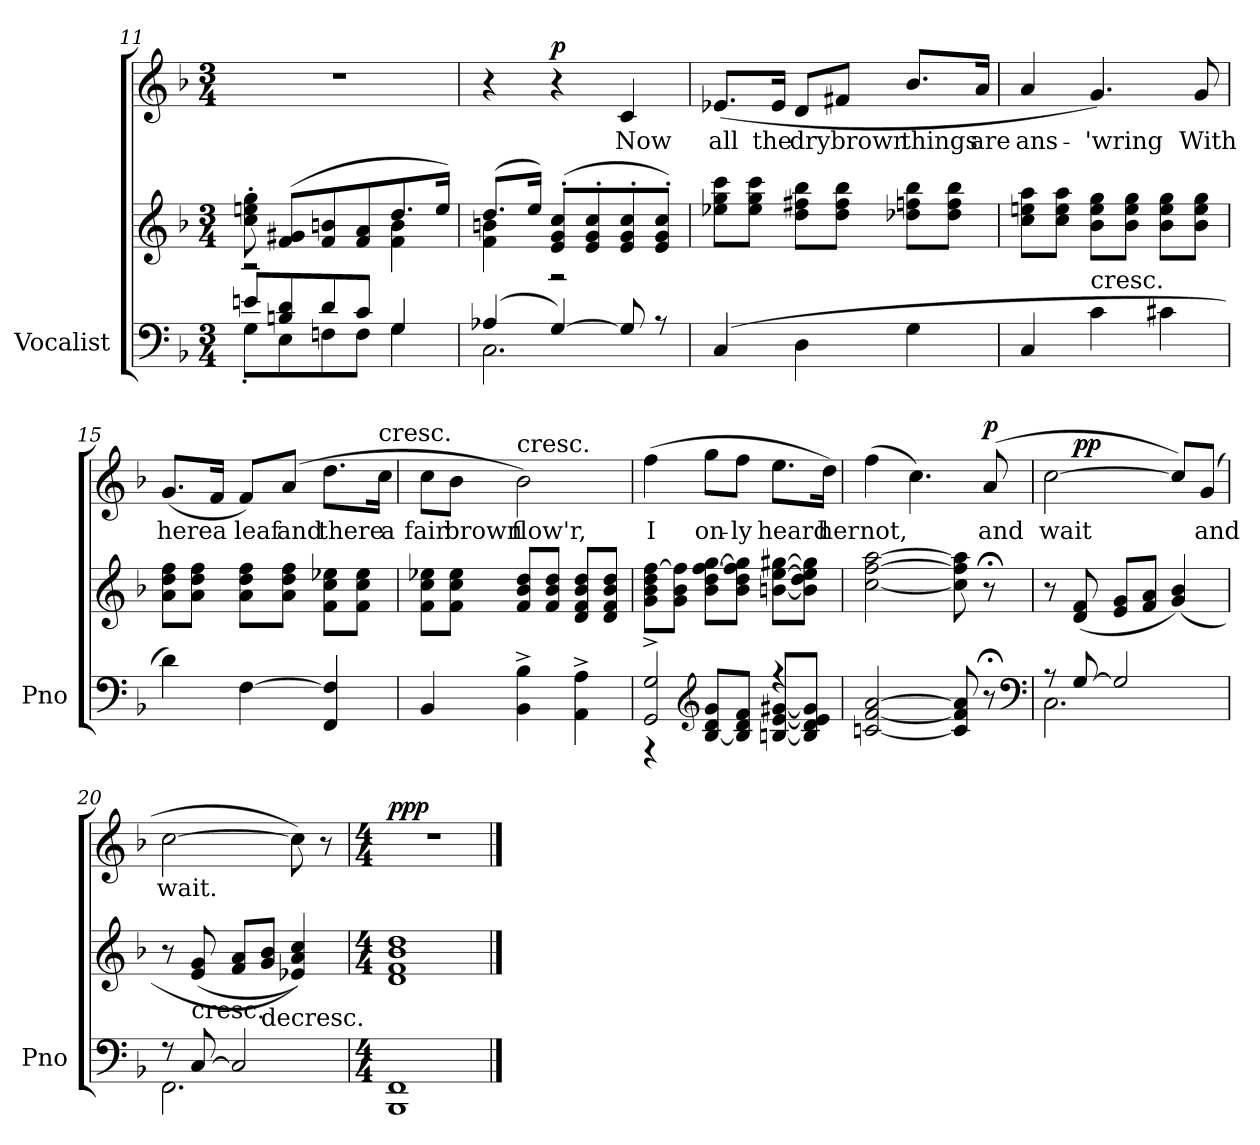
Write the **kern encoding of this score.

**kern	**kern	**kern	**text	**dynam
*part1	*part1	*part1	*part1	*part1
*staff3	*staff2	*staff1	*staff1	*staff1/2/3
*I"Vocalist	*	*	*	*
*I'Pno	*	*	*	*
*clefF4	*clefG2	*clefG2	*	*
*k[b-]	*k[b-]	*k[b-]	*	*
*F:	*F:	*F:	*	*
*M3/4	*M3/4	*M3/4	*	*
=11	=11	=11	=11	=11
*^	*^	*	*	*
8en/L	8G'\L	8cc'\ 8een'\ 8gg'\	2r	2.r	.	.
8Bn/ 8d/	8E\	(8f/ 8g#X/L	.	.	.	.
8d/	8Fn\	8f/ 8bn/	.	.	.	.
8c/J	8F\J	8f/ 8a/	.	.	.	.
4G/	4G\	8.dd/	4f\ 4b\	.	.	.
.	.	16ee/Jk)	.	.	.	.
=12	=12	=12	=12	=12	=12	=12
(4A-X/	2.C\	(8.dd/L	4f\ 4bn\	4r	.	.
.	.	16ee/Jk)	.	.	.	.
!	!	!	!	!	!	!LO:DY:c=2
[4G/)	.	(8e'/ 8g'/ 8cc'/L	2r	4r	.	p
.	.	8e'/ 8g'/ 8cc'/	.	.	.	.
8G/]	.	8e'/ 8g'/ 8cc'/	.	4c/	Now	.
8r	.	8e'/ 8g'/ 8cc'/J)	.	.	.	.
*v	*v	*	*	*	*	*
*	*v	*v	*	*	*
=13	=13	=13	=13	=13
(4C/	8ee-X\ 8gg\ 8ccc\L	(8.e-X/L	all	.
.	8ee-\ 8gg\ 8ccc\J	.	.	.
.	.	16e-/Jk	the	.
4D\	8dd\ 8ff#X\ 8bb-\L	8d/L	dry	.
.	8dd\ 8ff#\ 8bb-\J	8f#X/J	brown	.
4G\	8dd-X\ 8ffn\ 8bb-\L	8.b-/L	things	.
.	8dd-\ 8ff\ 8bb-\J	.	.	.
.	.	16a/Jk	are	.
=14	=14	=14	=14	=14
4C/	8cc\ 8een\ 8aa\L	4a/	ans-	.
.	8cc\ 8ee\ 8aa\J	.	.	.
!	!LO:TX:c:t=cresc.	!	!	!
4c\	8b-\ 8ee\ 8gg\L	4.g/)	-'wring	.
.	8b-\ 8ee\ 8gg\J	.	.	.
4c#X\	8b-\ 8ee\ 8gg\L	.	.	.
.	8b-\ 8ee\ 8gg\J	8g/	With	.
=15	=15	=15	=15	=15
4d\)	8a\ 8dd\ 8ff\L	(8.g/L	here	.
.	8a\ 8dd\ 8ff\J	.	.	.
.	.	16f/Jk	a	.
[4F\	8a\ 8dd\ 8ff\L	8f/L)	leaf	.
.	8a\ 8dd\ 8ff\J	(8a/J	and	.
4FF/ 4F]/	8f\ 8cc\ 8ee-X\L	8.dd\L	there	.
.	8f\ 8cc\ 8ee-\J	.	.	.
!	!	!LO:TX:a:t=cresc.	!	!
.	.	16cc\Jk	a	.
=16	=16	=16	=16	=16
4BB-/	8f\ 8cc\ 8ee-X\L	8cc\L	fair	.
.	8f\ 8cc\ 8ee-\J	8b-\J	brown	.
!	!	!LO:TX:a:t=cresc.	!	!
4BB-^\ 4B-^\	8f/ 8b-/ 8dd/L	2b-\)	flow'r,	.
.	8f/ 8b-/ 8dd/J	.	.	.
4AA^\ 4A^\	8d/ 8f/ 8b-/ 8dd/L	.	.	.
.	8d/ 8f/ 8b-/ 8dd/J	.	.	.
=17	=17	=17	=17	=17
*^	*	*	*	*
2GG^/ 2G^/	4r	8g\ 8b-\ 8dd\ [8ff\L	(4ff\	I	.
.	.	8g\ 8b-\ 8ff]\J	.	.	.
*clefG2	*	*	*	*	*
.	[8B-/ 8d/ 8g/L	8b-\ 8dd\ [8ff\ [8gg\L	8gg\L	on-	.
.	8B-]/ 8d/ 8f/J	8b-\ 8dd\ 8ff]\ 8gg]\J	8ff\J	-ly	.
4r	[8Bn/ [8e/ [8g#X/L	[8bn\ [8ee\ [8gg#X\L	8.ee\L	heard	.
.	8B]/ 8d/ 8e]/ 8g#]/J	8b]\ 8dd\ 8ee]\ 8gg#]\J	.	.	.
.	.	.	16dd\Jk)	her	.
*v	*v	*	*	*	*
=18	=18	=18	=18	=18
[2cn/ [2f/ [2a/	[2cc\ [2ff\ [2aa\	(4ff\	not,	.
.	.	4.cc\)	.	.
8c]/ 8f]/ 8a]/	8cc]\ 8ff]\ 8aa]\	.	.	.
!	!	!	!	!LO:DY:a
8r;<	8r;<	(8a/	and	p
*clefF4	*	*	*	*
=19	=19	=19	=19	=19
*^	*	*	*	*
8r	2.C\	8r	[2cc\	wait	.
!	!	!	!	!	!LO:DY:c=2
[8G/	.	(8d/ 8f/	.	.	pp
2G/]	.	8e/ 8g/L	.	.	.
.	.	8f/ 8a/J	.	.	.
.	.	(4g/ 4b-/)	8cc/L])	.	.
.	.	.	(8g/J	and	.
=20	=20	=20	=20	=20	=20
8r	2.FF\	8r	[2cc\	wait.	.
!	!	!LO:TX:c:t=cresc.	!	!	!
[8C/	.	(8e/ 8g/	.	.	.
2C/]	.	8f/ 8a/L	.	.	.
!	!	!LO:TX:c:t=decresc.	!	!	!
.	.	8g/ 8b-/J	.	.	.
.	.	4e-X/ 4a/ 4cc/))	8cc\])	.	.
.	.	.	8r	.	.
*v	*v	*	*	*	*
=21	=21	=21	=21	=21
*M4/4	*M4/4	*M4/4	*	*
!	!	!	!	!LO:DY:c=2
1BBB- 1FF	1d 1f 1b- 1dd	1r	.	ppp
==	==	==	==	==
*-	*-	*-	*-	*-
